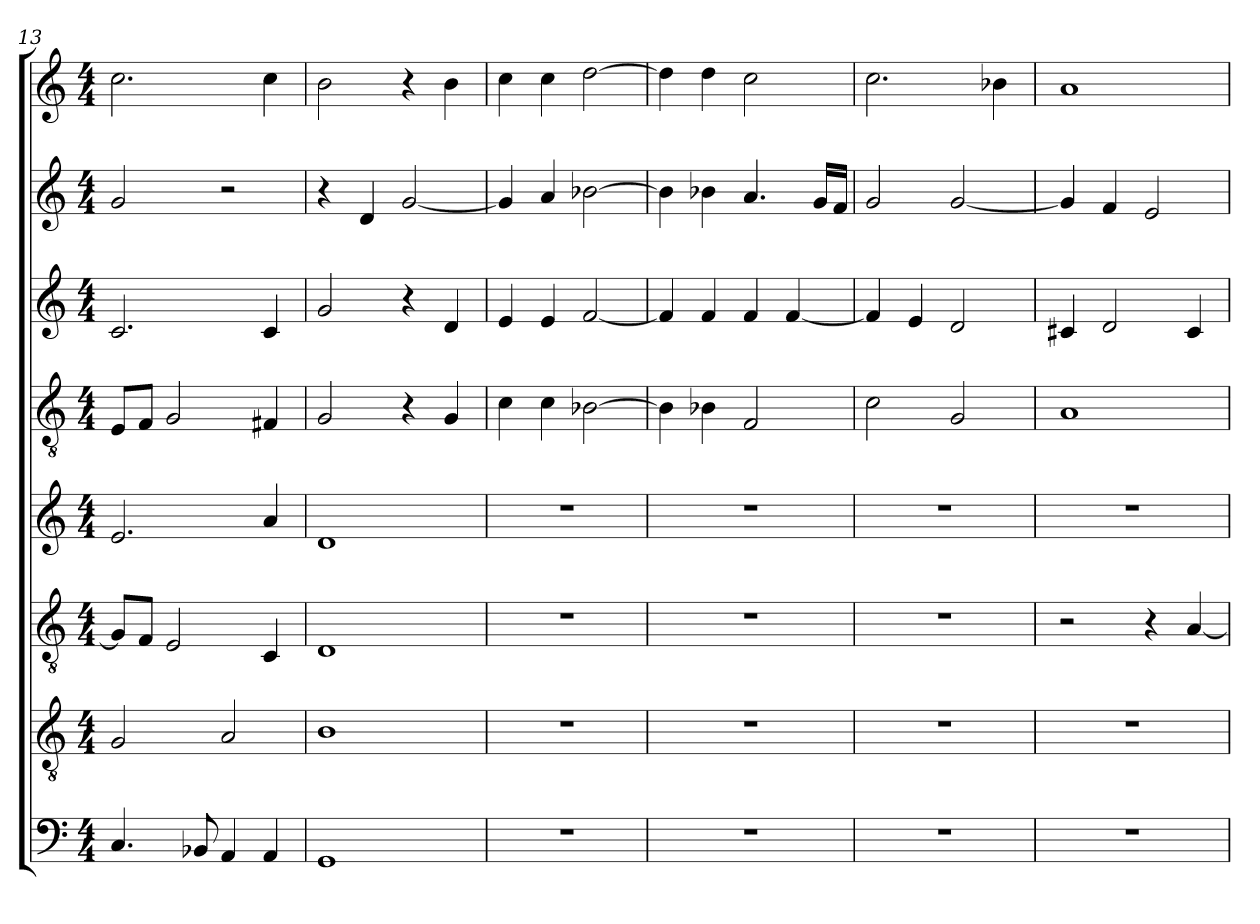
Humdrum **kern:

**kern	**kern	**kern	**kern	**kern	**kern	**kern	**kern
*part8	*part7	*part6	*part5	*part4	*part3	*part2	*part1
*staff8	*staff7	*staff6	*staff5	*staff4	*staff3	*staff2	*staff1
*clefF4	*clefGv2	*clefGv2	*clefG2	*clefGv2	*clefG2	*clefG2	*clefG2
*k[]	*k[]	*k[]	*k[]	*k[]	*k[]	*k[]	*k[]
*M4/4	*M4/4	*M4/4	*M4/4	*M4/4	*M4/4	*M4/4	*M4/4
=13	=13	=13	=13	=13	=13	=13	=13
4.C/	2G/	8G/L]	2.e/	8E/L	2.c/	2g/	2.cc\
.	.	8F/J	.	8F/J	.	.	.
.	.	2E/	.	2G/	.	.	.
8BB-X/	.	.	.	.	.	.	.
4AA/	2A/	.	.	.	.	2r	.
4AA/	.	4C/	4a/	4F#X/	4c/	.	4cc\
=14	=14	=14	=14	=14	=14	=14	=14
1GG	1B	1D	1d	2G/	2g/	4r	2b\
.	.	.	.	.	.	4d/	.
.	.	.	.	4r	4r	[2g/	4r
.	.	.	.	4G/	4d/	.	4b\
=15	=15	=15	=15	=15	=15	=15	=15
1r	1r	1r	1r	4c\	4e/	4g/]	4cc\
.	.	.	.	4c\	4e/	4a/	4cc\
.	.	.	.	[2B-X\	[2f/	[2b-X\	[2dd\
=16	=16	=16	=16	=16	=16	=16	=16
1r	1r	1r	1r	4B-\]	4f/]	4b-\]	4dd\]
.	.	.	.	4B-X\	4f/	4b-X\	4dd\
.	.	.	.	2F/	4f/	4.a/	2cc\
.	.	.	.	.	[4f/	.	.
.	.	.	.	.	.	16g/LL	.
.	.	.	.	.	.	16f/JJ	.
=17	=17	=17	=17	=17	=17	=17	=17
1r	1r	1r	1r	2c\	4f/]	2g/	2.cc\
.	.	.	.	.	4e/	.	.
.	.	.	.	2G/	2d/	[2g/	.
.	.	.	.	.	.	.	4b-X\
=18	=18	=18	=18	=18	=18	=18	=18
1r	1r	2r	1r	1A	4c#X/	4g/]	1a
.	.	.	.	.	2d/	4f/	.
.	.	4r	.	.	.	2e/	.
.	.	[4A/	.	.	4c#/	.	.
=	=	=	=	=	=	=	=
*-	*-	*-	*-	*-	*-	*-	*-
